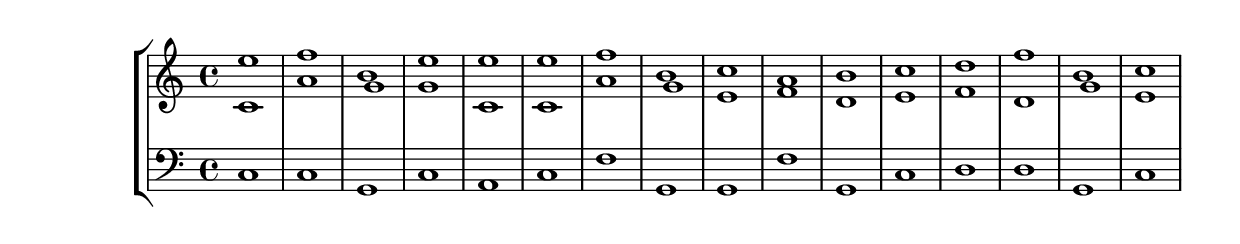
\version "2.16.0"

% PocketBach Score by Jesse Lew
\language "english"

\parallelMusic #'(voiceA voiceB voiceC)
{
%soprano
\relative c'' e1 | %1
%alto
\relative f' c1 | %1
%bass
\relative c c1 | %1

%soprano
\relative c'' f1 | %2
%alto
\relative f' a1 | %2
%bass
\relative c c1 | %2

%soprano
\relative c'' g1 | %3
%alto
\relative f' b1 | %3
%bass
\relative c g1 | %3

%soprano
\relative c'' e1 | %4
%alto
\relative f' g1 | %4
%bass
\relative c c1 | %4

%soprano
\relative c'' e1 | %5
%alto
\relative f' c1 | %5
%bass
\relative c a1 | %5

%soprano
\relative c'' e1 | %6
%alto
\relative f' c1 | %6
%bass
\relative c c1 | %6

%soprano
\relative c'' f1 | %7
%alto
\relative f' a1 | %7
%bass
\relative c f1 | %7

%soprano
\relative c'' g1 | %8
%alto
\relative f' b1 | %8
%bass
\relative c g1 | %8

%soprano
\relative c'' c1 | %9
%alto
\relative f' e1 | %9
%bass
\relative c g1 | %9

%soprano
\relative c'' a1 | %10
%alto
\relative f' f1 | %10
%bass
\relative c f1 | %10

%soprano
\relative c'' b1 | %11
%alto
\relative f' d1 | %11
%bass
\relative c g1 | %11

%soprano
\relative c'' c1 | %12
%alto
\relative f' e1 | %12
%bass
\relative c c1 | %12

%soprano
\relative c'' d1 | %13
%alto
\relative f' f1 | %13
%bass
\relative c d1 | %13

%soprano
\relative c'' f1 | %14
%alto
\relative f' d1 | %14
%bass
\relative c d1 | %14

%soprano
\relative c'' g1 | %15
%alto
\relative f' b1 | %15
%bass
\relative c g1 | %15

%soprano
\relative c'' c1 | %16
%alto
\relative f' e1 | %16
%bass
\relative c c1 | %16

}
\new StaffGroup <<
  \new Staff << \relative c'' \voiceA \\ \relative c' \voiceB >>
  \new Staff \relative c { \clef bass \voiceC }
>>